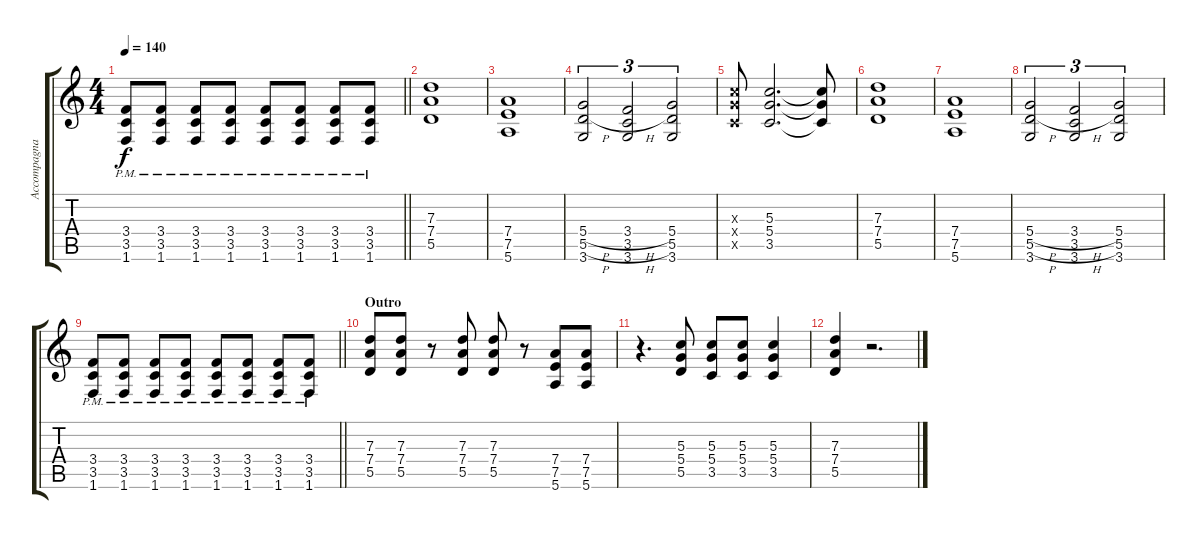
\track ("Accompagnamento" "Accompagna") {instrument overdrivenguitar}
\staff {score tabs}
\tuning (E4 B3 G3 D3 A2 E2) {hide}
\ts (4 4)
\tempo 140
\clef g2
\barLineRight lightlight
\ks c
(3.4{pm} 3.5{pm} 1.6{pm}).8{dy f} (3.4{pm} 3.5{pm} 1.6).8 (3.4{pm} 3.5{pm} 1.6{pm}).8 (3.4{pm} 3.5{pm} 1.6{pm}).8 (3.4{pm} 3.5{pm} 1.6{pm}).8 (3.4{pm} 3.5{pm} 1.6{pm}).8 (3.4 3.5{pm} 1.6{pm}).8 (3.4 3.5 1.6{pm}).8 |
(7.3 7.4 5.5).1{volume 10 instrument overdrivenguitar} |
(7.4 7.5 5.6).1 |
(5.4{h} 5.5{h} 3.6).2{tu (3 2)} (3.4{h} 3.5{h} 3.6).2{tu (3 2)} (5.4 5.5 3.6).2{tu (3 2)} |
(5.3{x} 5.4{x} 3.5{x}).8 (5.3 5.4 3.5).2{d} (5.3{t} 5.4{t} 3.5{t}).8 |
(7.3 7.4 5.5).1 |
(7.4 7.5 5.6).1 |
(5.4{h} 5.5{h} 3.6).2{tu (3 2)} (3.4{h} 3.5{h} 3.6).2{tu (3 2)} (5.4 5.5 3.6).2{tu (3 2)} |
\barLineRight lightlight
(3.4{pm} 3.5{pm} 1.6{pm}).8 (3.4{pm} 3.5{pm} 1.6).8 (3.4{pm} 3.5{pm} 1.6{pm}).8 (3.4{pm} 3.5{pm} 1.6{pm}).8 (3.4{pm} 3.5{pm} 1.6{pm}).8 (3.4{pm} 3.5{pm} 1.6{pm}).8 (3.4 3.5{pm} 1.6{pm}).8 (3.4 3.5 1.6{pm}).8 |
\section ("" "Outro")
(7.3 7.4 5.5).8 (7.3 7.4 5.5).8 r.8 (7.3 7.4 5.5).8 (7.3 7.4 5.5).8 r.8 (7.4 7.5 5.6).8 (7.4 7.5 5.6).8 |
r.4{d} (5.3 5.4 5.5).8 (5.3 5.4 3.5).8 (5.3 5.4 3.5).8 (5.3 5.4 3.5).4 |
(7.3 7.4 5.5).4 r.2{d}
